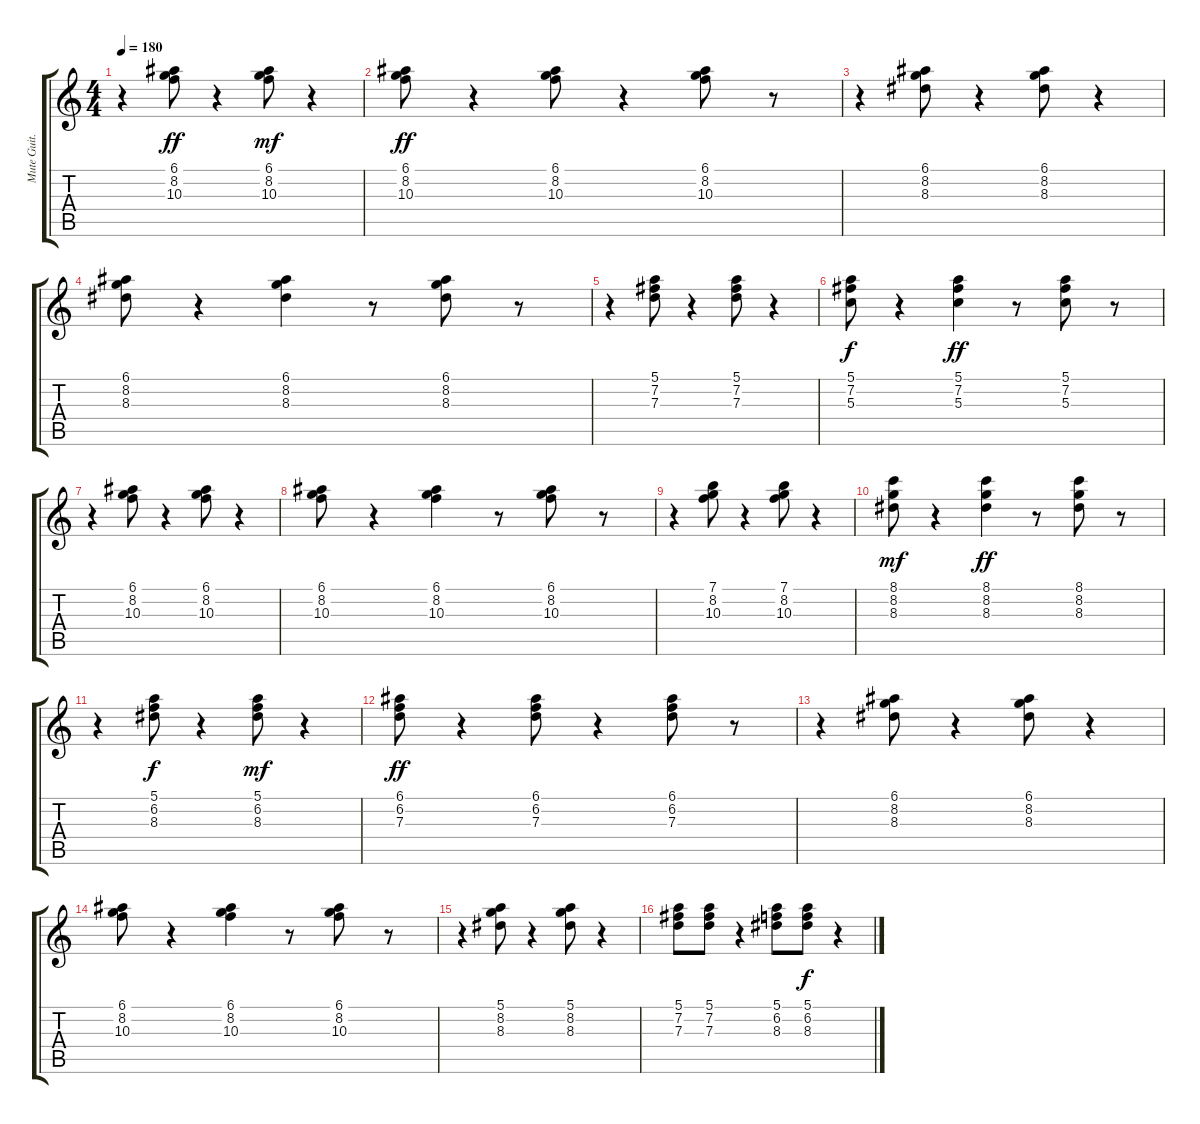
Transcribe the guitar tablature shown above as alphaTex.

\track ("Mute Guit." "Mute Guit.") {instrument electricguitarmuted}
\staff {score tabs}
\tuning (E4 B3 G3 D3 A2 E2) {hide}
\ts (4 4)
\tempo 180
\clef g2
\ks c
r.4{dy mf} (6.1 8.2 10.3).8{dy ff} r.4 (6.1 8.2 10.3).8{dy mf} r.4 |
(6.1 8.2 10.3).8{dy ff} r.4 (6.1 8.2 10.3).8 r.4 (6.1 8.2 10.3).8 r.8 |
r.4 (6.1 8.2 8.3).8 r.4 (6.1 8.2 8.3).8 r.4 |
(6.1 8.2 8.3).8 r.4 (6.1 8.2 8.3).4 r.8 (6.1 8.2 8.3).8 r.8 |
r.4 (5.1 7.2 7.3).8 r.4 (5.1 7.2 7.3).8 r.4 |
(5.1 7.2 5.3).8{dy f} r.4 (5.1 7.2 5.3).4{dy ff} r.8 (5.1 7.2 5.3).8 r.8 |
r.4 (6.1 8.2 10.3).8 r.4 (6.1 8.2 10.3).8 r.4 |
(6.1 8.2 10.3).8 r.4 (6.1 8.2 10.3).4 r.8 (6.1 8.2 10.3).8 r.8 |
r.4 (7.1 8.2 10.3).8 r.4 (7.1 8.2 10.3).8 r.4 |
(8.1 8.2 8.3).8{dy mf} r.4 (8.1 8.2 8.3).4{dy ff} r.8 (8.1 8.2 8.3).8 r.8 |
r.4 (5.1 6.2 8.3).8{dy f} r.4 (5.1 6.2 8.3).8{dy mf} r.4 |
(6.1 6.2 7.3).8{dy ff} r.4 (6.1 6.2 7.3).8 r.4 (6.1 6.2 7.3).8 r.8 |
r.4 (6.1 8.2 8.3).8 r.4 (6.1 8.2 8.3).8 r.4 |
(6.1 8.2 10.3).8 r.4 (6.1 8.2 10.3).4 r.8 (6.1 8.2 10.3).8 r.8 |
r.4 (5.1 8.2 8.3).8 r.4 (5.1 8.2 8.3).8 r.4 |
(5.1 7.2 7.3).8 (5.1 7.2 7.3).8 r.4 (5.1 6.2 8.3).8 (5.1 6.2 8.3).8{dy f} r.4
